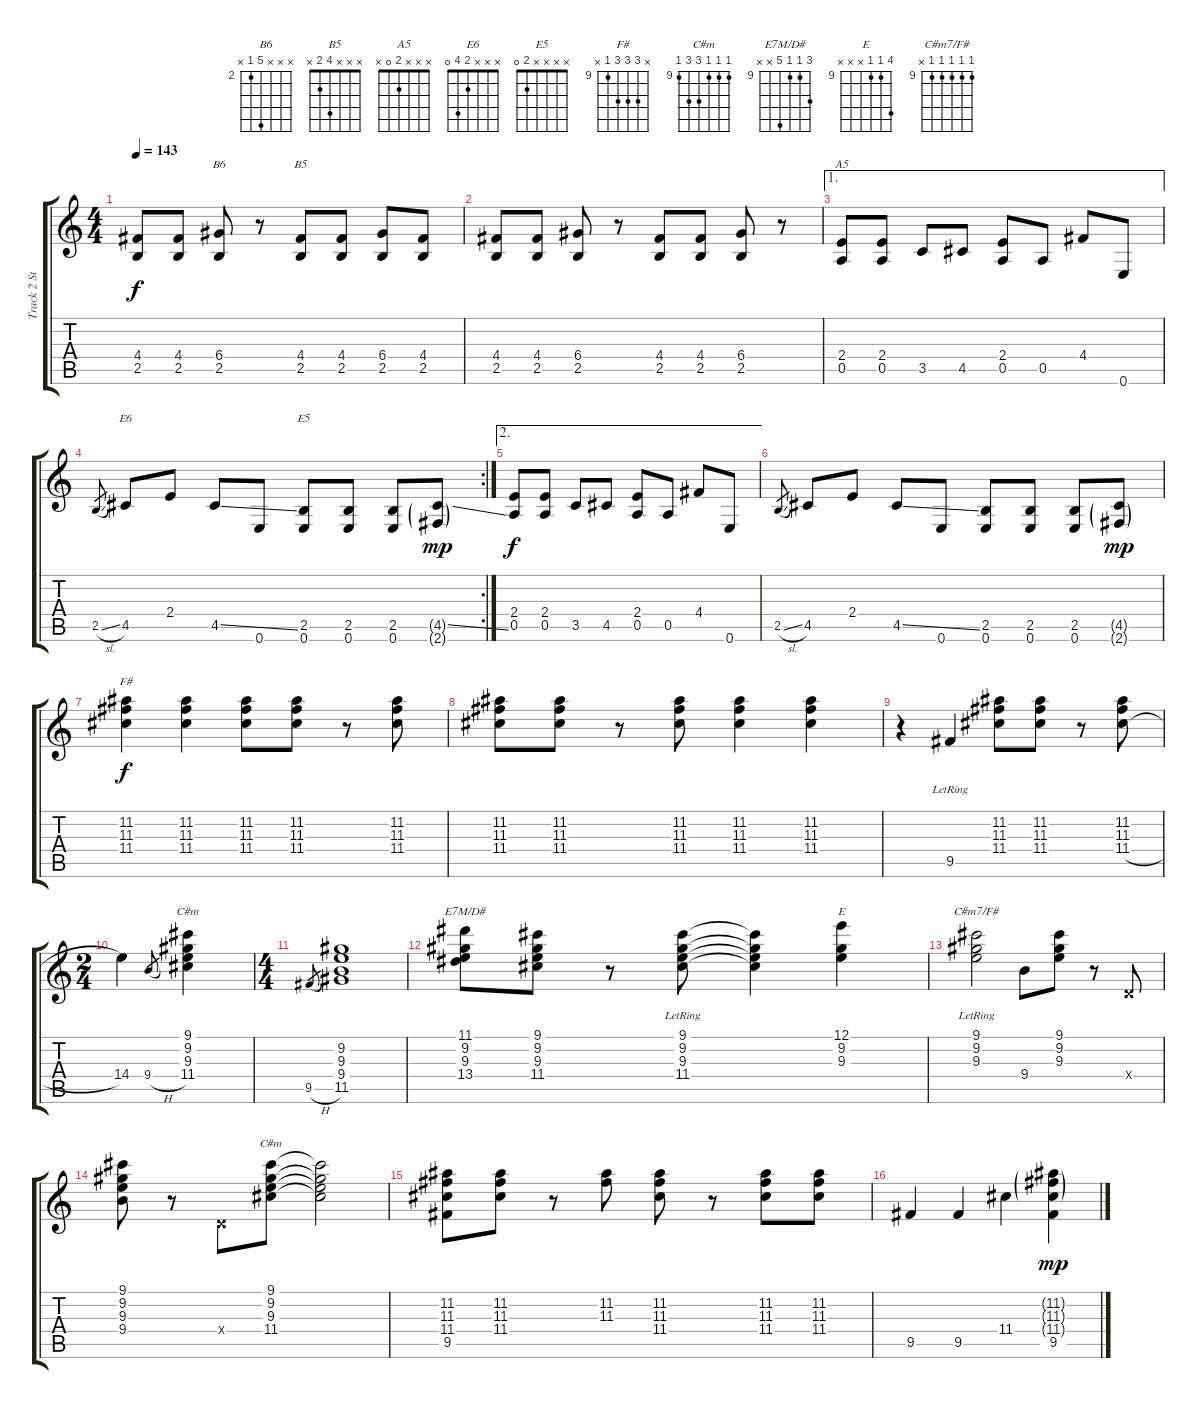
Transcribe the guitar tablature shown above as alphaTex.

\track ("Track 2 Standard tuning" "Track 2 St") {instrument electricguitarjazz}
\staff {score tabs}
\tuning (E4 B3 G3 D3 A2 E2) {hide}
\chord ("B6" x x x 6 2 x) {firstfret 2}
\chord ("B5" x x x 4 2 x)
\chord ("A5" x x x 2 0 x)
\chord ("E6" x x x 2 4 0)
\chord ("E5" x x x x 2 0)
\chord ("F#" x 11 11 11 9 x) {firstfret 9}
\chord ("C#m" 9 9 9 11 x x) {firstfret 9}
\chord ("E7M/D#" 11 9 9 13 x x) {firstfret 9}
\chord ("E" 12 9 9 x x x) {firstfret 9}
\chord ("C#m7/F#" 9 9 9 9 9 x) {firstfret 9}
\chord ("C#m" 9 9 9 11 11 9) {firstfret 9}
\ts (4 4)
\tempo 143
\clef g2
\ks c
(4.4 2.5).8{dy f} (4.4 2.5).8 (6.4 2.5).8{ch "B6"} r.8 (4.4 2.5).8{ch "B5"} (4.4 2.5).8 (6.4 2.5).8 (4.4 2.5).8 |
(4.4 2.5).8 (4.4 2.5).8 (6.4 2.5).8 r.8 (4.4 2.5).8 (4.4 2.5).8 (6.4 2.5).8 r.8 |
\ae 1
(2.4 0.5).8{ch "A5"} (2.4 0.5).8 3.5.8 4.5.8 (2.4 0.5).8 0.5.8 4.4.8 0.6.8 |
\rc 2
2.5{sl}.8{gr} 4.5.8{ch "E6"} 2.4.8 4.5{ss}.8 0.6.8 (2.5 0.6).8{ch "E5"} (2.5 0.6).8 (2.5 0.6).8 (4.5{ss g} 2.6{g}).8{dy mp} |
\ae 2
(2.4 0.5).8{dy f} (2.4 0.5).8 3.5.8 4.5.8 (2.4 0.5).8 0.5.8 4.4.8 0.6.8 |
2.5{sl}.8{gr} 4.5.8 2.4.8 4.5{ss}.8 0.6.8 (2.5 0.6).8 (2.5 0.6).8 (2.5 0.6).8 (4.5{g} 2.6{g}).8{dy mp} |
(11.2 11.3 11.4).4{ch "F#" dy f} (11.2 11.3 11.4).4 (11.2 11.3 11.4).8 (11.2 11.3 11.4).8 r.8 (11.2 11.3 11.4).8 |
(11.2 11.3 11.4).8 (11.2 11.3 11.4).8 r.8 (11.2 11.3 11.4).8 (11.2 11.3 11.4).4 (11.2 11.3 11.4).4 |
r.4 9.5{lr}.4 (11.2 11.3 11.4).8 (11.2 11.3 11.4).8 r.8 (11.2 11.3 11.4{h}).8 |
\ts (2 4)
14.4.4 9.4{h}.8{gr} (9.1 9.2 9.3 11.4).4{ch "C#m"} |
\ts (4 4)
9.5{h}.8{gr} (9.2 9.3 9.4 11.5).1 |
(11.1 9.2 9.3 13.4).8{ch "E7M/D#"} (9.1 9.2 9.3 11.4).8 r.8 (9.1 9.2 9.3 11.4{lr}).8 (9.1{t} 9.2{t} 9.3{t} 11.4{t}).4 (12.1 9.2 9.3).4{ch "E"} |
(9.1 9.2 9.3{lr}).2{ch "C#m7/F#"} 9.4.8 (9.1 9.2 9.3).8 r.8 0.4{x}.8 |
(9.1 9.2 9.3 9.4).8 r.8 0.4{x}.8 (9.1 9.2 9.3 11.4).8{ch "C#m"} (9.1{t} 9.2{t} 9.3{t} 11.4{t}).2 |
(11.2 11.3 11.4 9.5).8 (11.2 11.3 11.4).8 r.8 (11.2 11.3).8 (11.2 11.3 11.4).8 r.8 (11.2 11.3 11.4).8 (11.2 11.3 11.4).8 |
9.5.4 9.5.4 11.4.4 (11.2{g} 11.3{g} 11.4{g} 9.5).4{dy mp}
